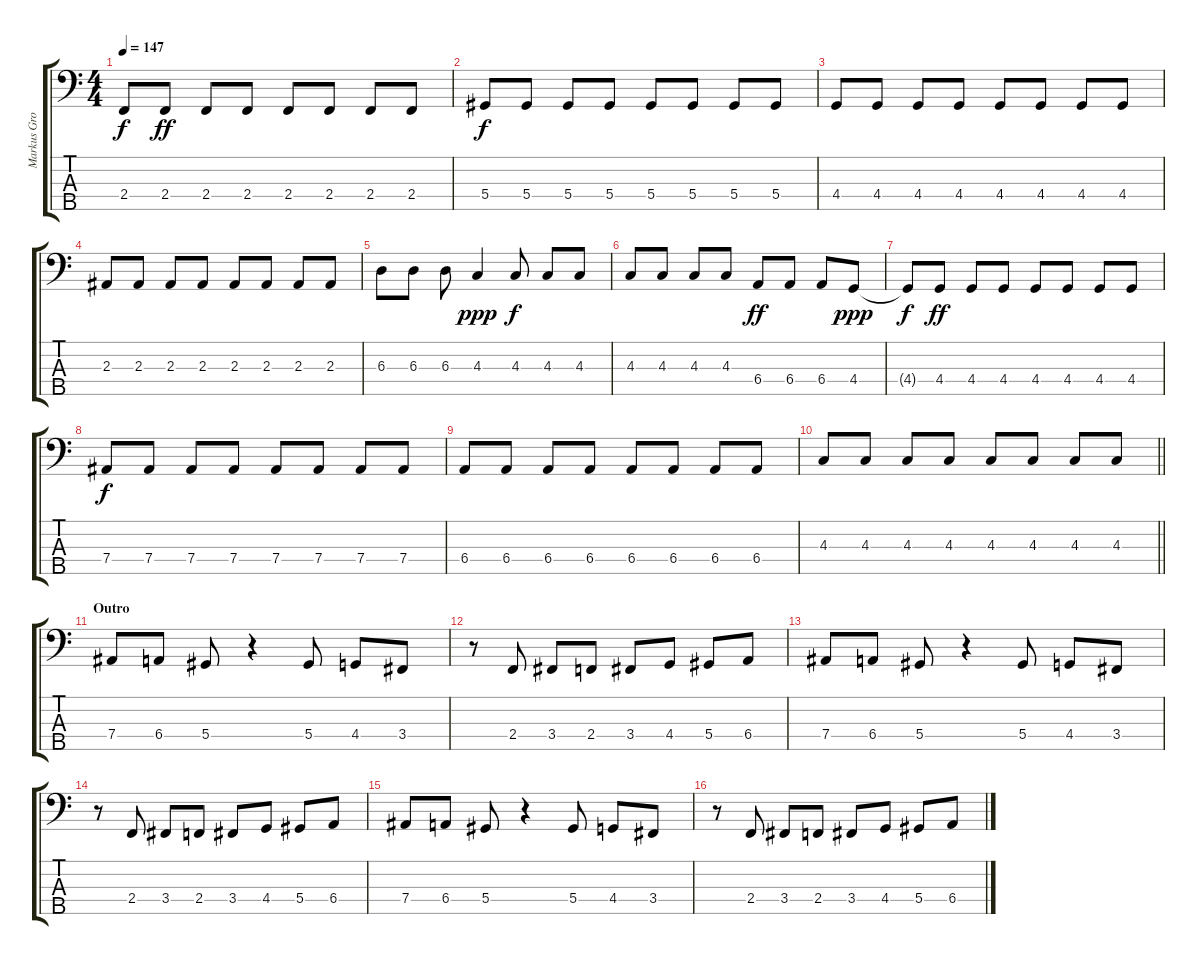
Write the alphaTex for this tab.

\track ("Markus Grosskopf" "Markus Gro") {instrument slapbass2}
\staff {score tabs}
\tuning (Gb2 Db2 Ab1 Eb1 Bb0) {hide}
\ts (4 4)
\tempo 147
\clef f4
\ks c
2.4{t}.8{dy f} 2.4.8{dy ff} 2.4.8 2.4.8 2.4.8 2.4.8 2.4.8 2.4.8 |
5.4.8{dy f} 5.4.8 5.4.8 5.4.8 5.4.8 5.4.8 5.4.8 5.4.8 |
4.4.8 4.4.8 4.4.8 4.4.8 4.4.8 4.4.8 4.4.8 4.4.8 |
2.3.8 2.3.8 2.3.8 2.3.8 2.3.8 2.3.8 2.3.8 2.3.8 |
6.3.8 6.3.8 6.3.8 4.3.4{dy ppp} 4.3.8{dy f} 4.3.8 4.3.8 |
4.3.8 4.3.8 4.3.8 4.3.8 6.4.8{dy ff} 6.4.8 6.4.8 4.4.8{dy ppp} |
4.4{t}.8{dy f} 4.4.8{dy ff} 4.4.8 4.4.8 4.4.8 4.4.8 4.4.8 4.4.8 |
7.4.8{dy f} 7.4.8 7.4.8 7.4.8 7.4.8 7.4.8 7.4.8 7.4.8 |
6.4.8 6.4.8 6.4.8 6.4.8 6.4.8 6.4.8 6.4.8 6.4.8 |
\barLineRight lightlight
4.3.8 4.3.8 4.3.8 4.3.8 4.3.8 4.3.8 4.3.8 4.3.8 |
\section ("" "Outro")
7.4.8 6.4.8 5.4.8 r.4 5.4.8 4.4.8 3.4.8 |
r.8 2.4.8 3.4.8 2.4.8 3.4.8 4.4.8 5.4.8 6.4.8 |
7.4.8 6.4.8 5.4.8 r.4 5.4.8 4.4.8 3.4.8 |
r.8 2.4.8 3.4.8 2.4.8 3.4.8 4.4.8 5.4.8 6.4.8 |
7.4.8 6.4.8 5.4.8 r.4 5.4.8 4.4.8 3.4.8 |
r.8 2.4.8 3.4.8 2.4.8 3.4.8 4.4.8 5.4.8 6.4.8
